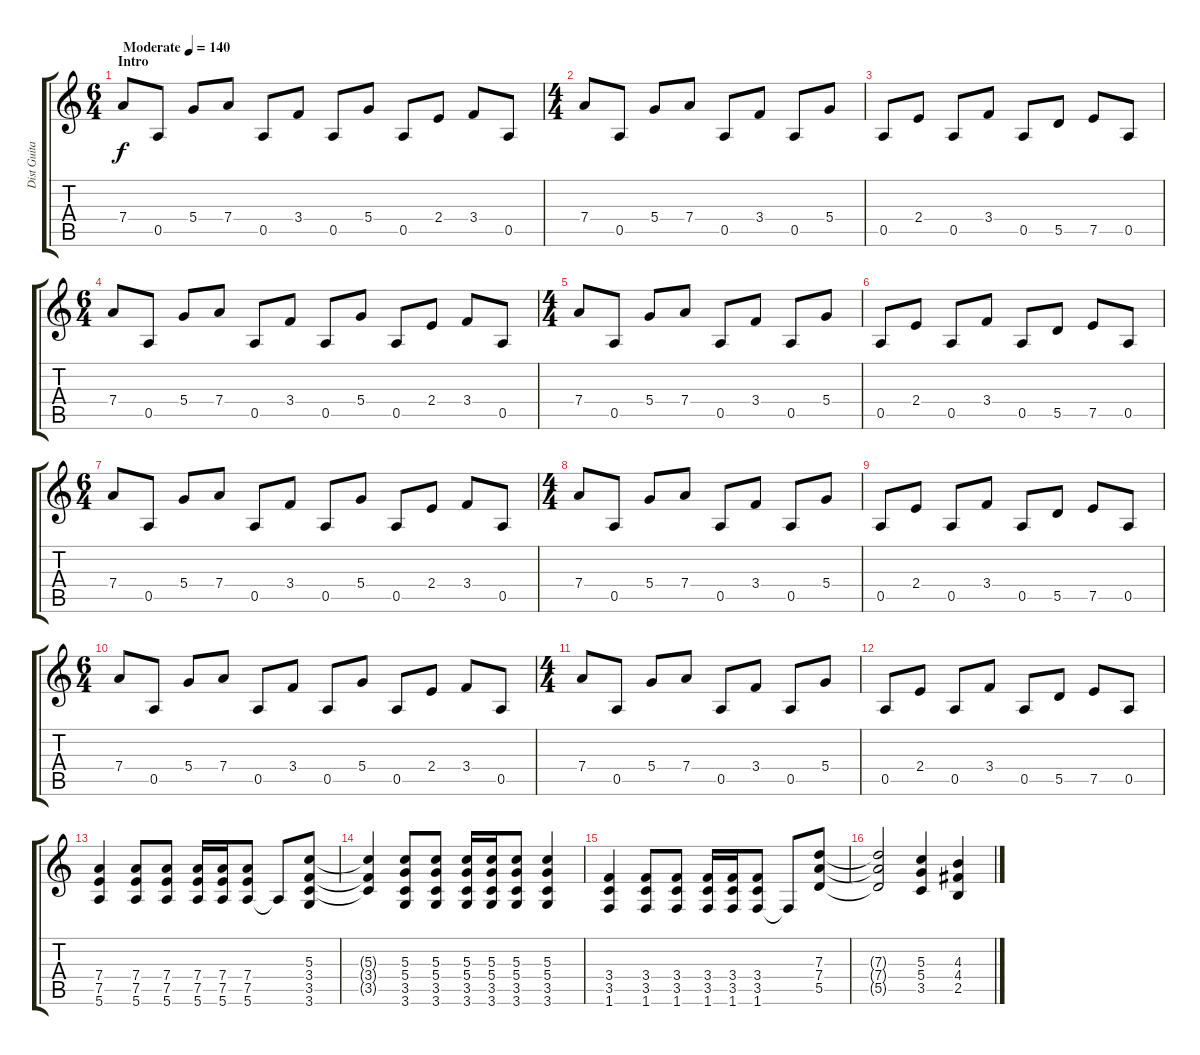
\track ("Dist Guitar" "Dist Guita") {instrument distortionguitar}
\staff {score tabs}
\tuning (E4 B3 G3 D3 A2 E2) {hide}
\ts (6 4)
\section ("" "Intro")
\tempo (140 "Moderate")
\clef g2
\ks c
7.4.8{dy f instrument distortionguitar} 0.5.8 5.4.8 7.4.8 0.5.8 3.4.8 0.5.8 5.4.8 0.5.8 2.4.8 3.4.8 0.5.8 |
\ts (4 4)
7.4.8 0.5.8 5.4.8 7.4.8 0.5.8 3.4.8 0.5.8 5.4.8 |
0.5.8 2.4.8 0.5.8 3.4.8 0.5.8 5.5.8 7.5.8 0.5.8 |
\ts (6 4)
7.4.8 0.5.8 5.4.8 7.4.8 0.5.8 3.4.8 0.5.8 5.4.8 0.5.8 2.4.8 3.4.8 0.5.8 |
\ts (4 4)
7.4.8 0.5.8 5.4.8 7.4.8 0.5.8 3.4.8 0.5.8 5.4.8 |
0.5.8 2.4.8 0.5.8 3.4.8 0.5.8 5.5.8 7.5.8 0.5.8 |
\ts (6 4)
7.4.8 0.5.8 5.4.8 7.4.8 0.5.8 3.4.8 0.5.8 5.4.8 0.5.8 2.4.8 3.4.8 0.5.8 |
\ts (4 4)
7.4.8 0.5.8 5.4.8 7.4.8 0.5.8 3.4.8 0.5.8 5.4.8 |
0.5.8 2.4.8 0.5.8 3.4.8 0.5.8 5.5.8 7.5.8 0.5.8 |
\ts (6 4)
7.4.8 0.5.8 5.4.8 7.4.8 0.5.8 3.4.8 0.5.8 5.4.8 0.5.8 2.4.8 3.4.8 0.5.8 |
\ts (4 4)
7.4.8 0.5.8 5.4.8 7.4.8 0.5.8 3.4.8 0.5.8 5.4.8 |
0.5.8 2.4.8 0.5.8 3.4.8 0.5.8 5.5.8 7.5.8 0.5.8 |
(7.4 7.5 5.6).4 (7.4 7.5 5.6).8 (7.4 7.5 5.6).8 (7.4 7.5 5.6).16 (7.4 7.5 5.6).16 (7.4 7.5 5.6).8 5.6{t}.8 (5.3 3.4 3.5 3.6).8 |
(5.3{t} 3.4{t} 3.5{t}).4 (5.3 5.4 3.5 3.6).8 (5.3 5.4 3.5 3.6).8 (5.3 5.4 3.5 3.6).16 (5.3 5.4 3.5 3.6).16 (5.3 5.4 3.5 3.6).8 (5.3 5.4 3.5 3.6).4 |
(3.4 3.5 1.6).4 (3.4 3.5 1.6).8 (3.4 3.5 1.6).8 (3.4 3.5 1.6).16 (3.4 3.5 1.6).16 (3.4 3.5 1.6).8 1.6{t}.8 (7.3 7.4 5.5).8 |
(7.3{t} 7.4{t} 5.5{t}).2 (5.3 5.4 3.5).4 (4.3 4.4 2.5).4
